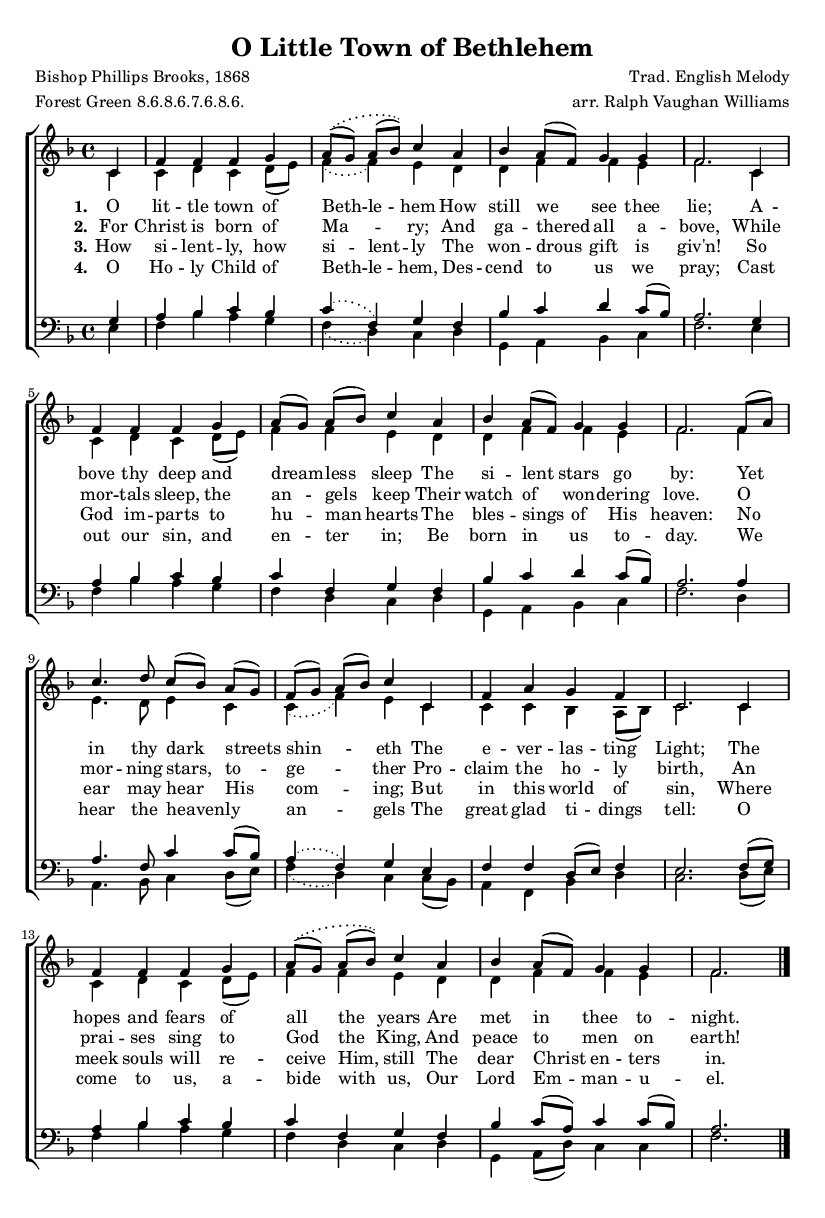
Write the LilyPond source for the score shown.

\header {
  filename = "o_little_town_2.ly"
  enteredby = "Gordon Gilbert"
  composer = "Trad. English Melody"
  arranger = "arr. Ralph Vaughan Williams"
  poet = "Bishop Phillips Brooks, 1868"
  date=""
  title = "O Little Town of Bethlehem"
  toc_as = "O Little Town of Bethlehem (Forest Green)"
  index_as = "O Little Town of Bethlehem!Forest Green"
  metre = "Forest Green 8.6.8.6.7.6.8.6."
  meter = \metre
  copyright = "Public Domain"
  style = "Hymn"
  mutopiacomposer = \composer
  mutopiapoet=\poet
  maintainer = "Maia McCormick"
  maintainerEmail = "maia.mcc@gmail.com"
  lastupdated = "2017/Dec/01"
}

\version "2.14.2"

\include "header.ly"

global= {
  \preamble
    \time 4/4
    \set Timing.beamExceptions = #'()
    \set Timing.baseMoment = #(ly:make-moment 1/4)

    \key g \major

    \partial 4
}

sop = \context Voice = "sop"    {
    \voiceOne
    \phrasingSlurDotted
	d'4 g' g' g' a' b'8\(( a') b'( c'')\) d''4
	b' c'' b'8( g') a'4 a' g'2.
	d'4 g' g' g' a' b'8( a') b'( c'') d''4
	b' c'' b'8( g') a'4 a' g'2.
	g'8( b') d''4. e''8 d''( c'') b'( a') g'( a') b'( c'') d''4
	d'4 g' b' a' g' d'2.
	d'4 g' g' g' a' b'8\(( a') b'( c'')\) d''4
	b'4 c'' b'8( g') a'4 a' g'2. \bar "|."

}

alto=\context Voice = "alto"   {
    \voiceTwo
	d'4 d' e' d' e'8( fis') \slurDotted g'4( g') fis'
	\slurSolid
	e' e' g' g' fis' g'2.
	d'4 d' e' d' e'8( fis') g'4 g' fis'
	e' e' g' g' fis' g'2.
	\slurDotted
	g'4 fis'4. e'8 fis'4 d' d'( g') fis'
	\slurSolid
	d'4 d' d' c' b8( c') d'2.
	d'4 d' e' d' e'8( fis') g'4 g' fis'
	e' e' g' g' fis' g'2.
}

tenor = \context Voice = "tenor"   {
    \voiceOne
    \slurDotted
	a4 b c' d' c' d'( g) a
	\slurSolid
	g c' d' e' d'8( c') b2.
	a4 b c' d' c' d' g a
	g c' d' e' d'8( c') b2.
	b4 b4. g8 d'4 d'8( c') \slurDotted b4( g) a
	\slurSolid
	fis4 g g e8( fis) g4 fis2.
	g8( a) b4 c' d' c' d' g a
	g4 c' d'8( b) d'4 d'8( c') b2.
}

bass = \context Voice = "bass"   {
    \voiceTwo
    \slurDotted
	fis4 g c' b a g( e) d
	\slurSolid
	e a, b, c d g2.
	fis4 g c' b a g e d
	e a, b, c d g2.
	e4 b,4. c8 d4 e8( fis) \slurDotted g4( e) d
	\slurSolid
	d8( c) b,4 g, c e d2.
	e8( fis) g4 c' b a g e d
	e a, b,8( e) d4 d g2.
}
accomp=\chordmode {

}



stanzaa = \lyricmode {
	O lit -- tle town of Beth -- le -- hem
	How still we see thee lie;
	A -- bove thy deep and dream -- less sleep
	The si -- lent stars go by:
	Yet in thy dark streets shin -- _ eth
	The e -- ver -- las -- ting Light;
	The hopes and fears of all the years
	Are met in thee to -- night.
}

stanzab = \lyricmode {
	For Christ is born of Ma -- _ ry;
	And ga -- thered all a -- bove,
	While mor -- tals sleep, the an -- gels keep
	Their watch of won -- dering love.
	O mor -- ning stars, to -- ge -- _ ther
	Pro -- claim the ho -- ly birth,
	An prai -- ses sing to God the King,
	And peace to men on earth!
}

stanzac = \lyricmode {
	How si -- lent -- ly, how si -- lent -- ly
	The won -- drous gift is giv'n!
	So God im -- parts to hu -- man hearts
	The bles -- sings of His heaven:
	No ear may hear His com -- _ ing;
	But in this world of sin,
	Where meek souls will re -- ceive Him, still
	The dear Christ en -- ters in.
}

stanzad = \lyricmode {
	O Ho -- ly Child of Beth -- le -- hem,
	Des -- cend to us we pray;
	Cast out our sin, and en -- ter in;
	Be born in us to -- day.
	We hear the heaven -- ly an -- _ gels
	The great glad ti -- dings tell:
	O come to us, a -- bide with us,
	Our Lord Em -- man -- u -- el.
}
stanzae = \lyricmode {

}
stanzaf = \lyricmode {

}

\score {    \transpose g f
	   \context ChoirStaff <<
	       \context ChordNames \accomp
		 \unset ChoirStaff.melismaBusyProperties
		\context Staff ="upper"  { \clef "G" <<
			\global
			\sop
			\alto
		>>}

		\lyricsto "sop" \context Lyrics = "stanza-1" {
			\set stanza = "1."
				\stanzaa }
		\lyricsto "sop" \context Lyrics = "stanza-2" {
			\set stanza = "2."
				\stanzab }
		\lyricsto "sop" \context Lyrics = "stanza-3" {
			\set stanza = "3."
				\stanzac }
		\lyricsto "sop" \context Lyrics = "stanza-4" {
			\set stanza = "4."
				\stanzad }
	%	\lyricsto "sop" \context Lyrics = "stanza-5" {
	%		\set stanza = "5."
	%			\stanzae }
	%	\lyricsto "sop" \context Lyrics = "stanza-6" {
	%		\set stanza = "6."
	%			\stanzaf }
		\context Staff = "lower"  { \clef "F"<<
			\global
			\tenor
			\bass
		>>}
	>>
}

